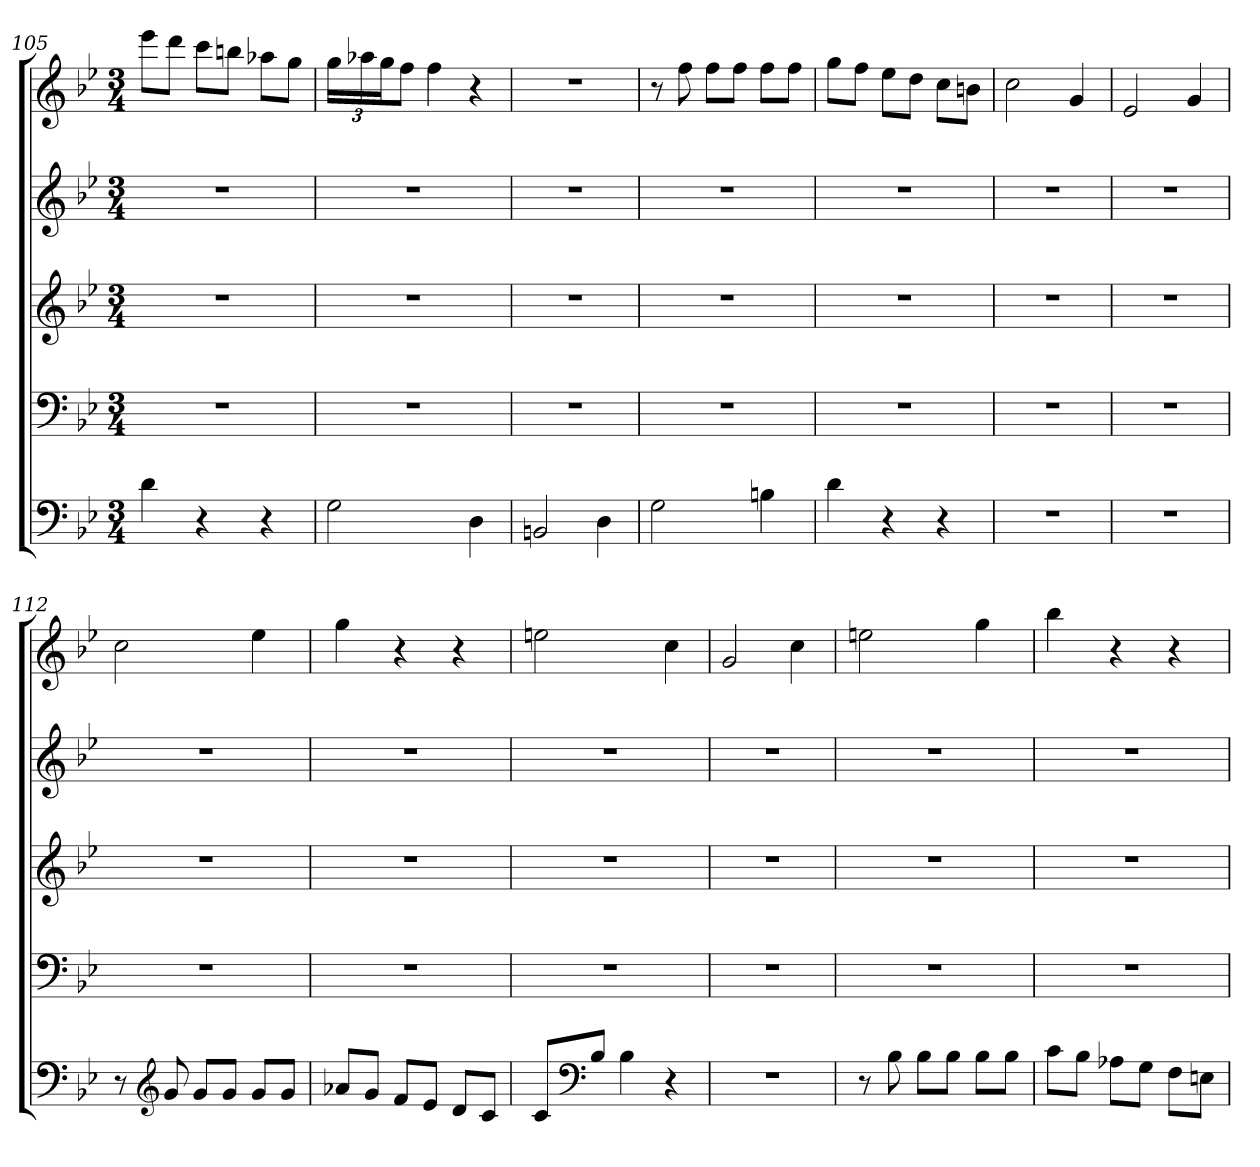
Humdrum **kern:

**kern	**kern	**kern	**kern	**kern
*part5	*part4	*part3	*part2	*part1
*staff5	*staff4	*staff3	*staff2	*staff1
*clefF4	*clefF4	*clefG2	*clefG2	*clefG2
*k[b-e-]	*k[b-e-]	*k[b-e-]	*k[b-e-]	*k[b-e-]
*M3/4	*M3/4	*M3/4	*M3/4	*M3/4
=105	=105	=105	=105	=105
4d\	2.r	2.r	2.r	8eee-\L
.	.	.	.	8ddd\J
4r	.	.	.	8ccc\L
.	.	.	.	8bbn\J
4r	.	.	.	8aa-X\L
.	.	.	.	8gg\J
=106	=106	=106	=106	=106
*	*	*	*	*Xbrackettup
*	*	*	*	*MM176
2G\	2.r	2.r	2.r	24gg\LL
.	.	.	.	24aa-X\
.	.	.	.	24gg\J
.	.	.	.	8ff\J
.	.	.	.	4ff\
4D\	.	.	.	4r
=107	=107	=107	=107	=107
2BBn/	2.r	2.r	2.r	2.r
4D\	.	.	.	.
=108	=108	=108	=108	=108
*	*	*	*	*MM176
2G\	2.r	2.r	2.r	8r
.	.	.	.	8ff\
.	.	.	.	8ff\L
.	.	.	.	8ff\J
4Bn\	.	.	.	8ff\L
.	.	.	.	8ff\J
=109	=109	=109	=109	=109
4d\	2.r	2.r	2.r	8gg\L
.	.	.	.	8ff\J
4r	.	.	.	8ee-\L
.	.	.	.	8dd\J
4r	.	.	.	8cc\L
*	*	*	*	*MM172
.	.	.	.	8bn\J
!!LO:PB:g=z
=110	=110	=110	=110	=110
*	*	*	*	*MM176
2.r	2.r	2.r	2.r	2cc\
.	.	.	.	4g/
=111	=111	=111	=111	=111
2.r	2.r	2.r	2.r	2e-/
.	.	.	.	4g/
=112	=112	=112	=112	=112
*	*	*	*	*MM176
8r	2.r	2.r	2.r	2cc\
*clefG2	*	*	*	*
8g/	.	.	.	.
8g/L	.	.	.	.
8g/J	.	.	.	.
8g/L	.	.	.	4ee-\
8g/J	.	.	.	.
=113	=113	=113	=113	=113
8a-X/L	2.r	2.r	2.r	4gg\
8g/J	.	.	.	.
8f/L	.	.	.	4r
8e-/J	.	.	.	.
8d/L	.	.	.	4r
8c/J	.	.	.	.
=114	=114	=114	=114	=114
*	*	*	*	*MM176
8c/L	2.r	2.r	2.r	2een\
*clefF4	*	*	*	*
8B-/J	.	.	.	.
4B-\	.	.	.	.
4r	.	.	.	4cc\
=115	=115	=115	=115	=115
2.r	2.r	2.r	2.r	2g/
.	.	.	.	4cc\
=116	=116	=116	=116	=116
*	*	*	*	*MM176
8r	2.r	2.r	2.r	2een\
8B-\	.	.	.	.
8B-\L	.	.	.	.
8B-\J	.	.	.	.
8B-\L	.	.	.	4gg\
8B-\J	.	.	.	.
!!LO:LB:g=z
=117	=117	=117	=117	=117
8c\L	2.r	2.r	2.r	4bb-\
8B-\J	.	.	.	.
8A-X\L	.	.	.	4r
8G\J	.	.	.	.
8F\L	.	.	.	4r
8En\J	.	.	.	.
=	=	=	=	=
*-	*-	*-	*-	*-
